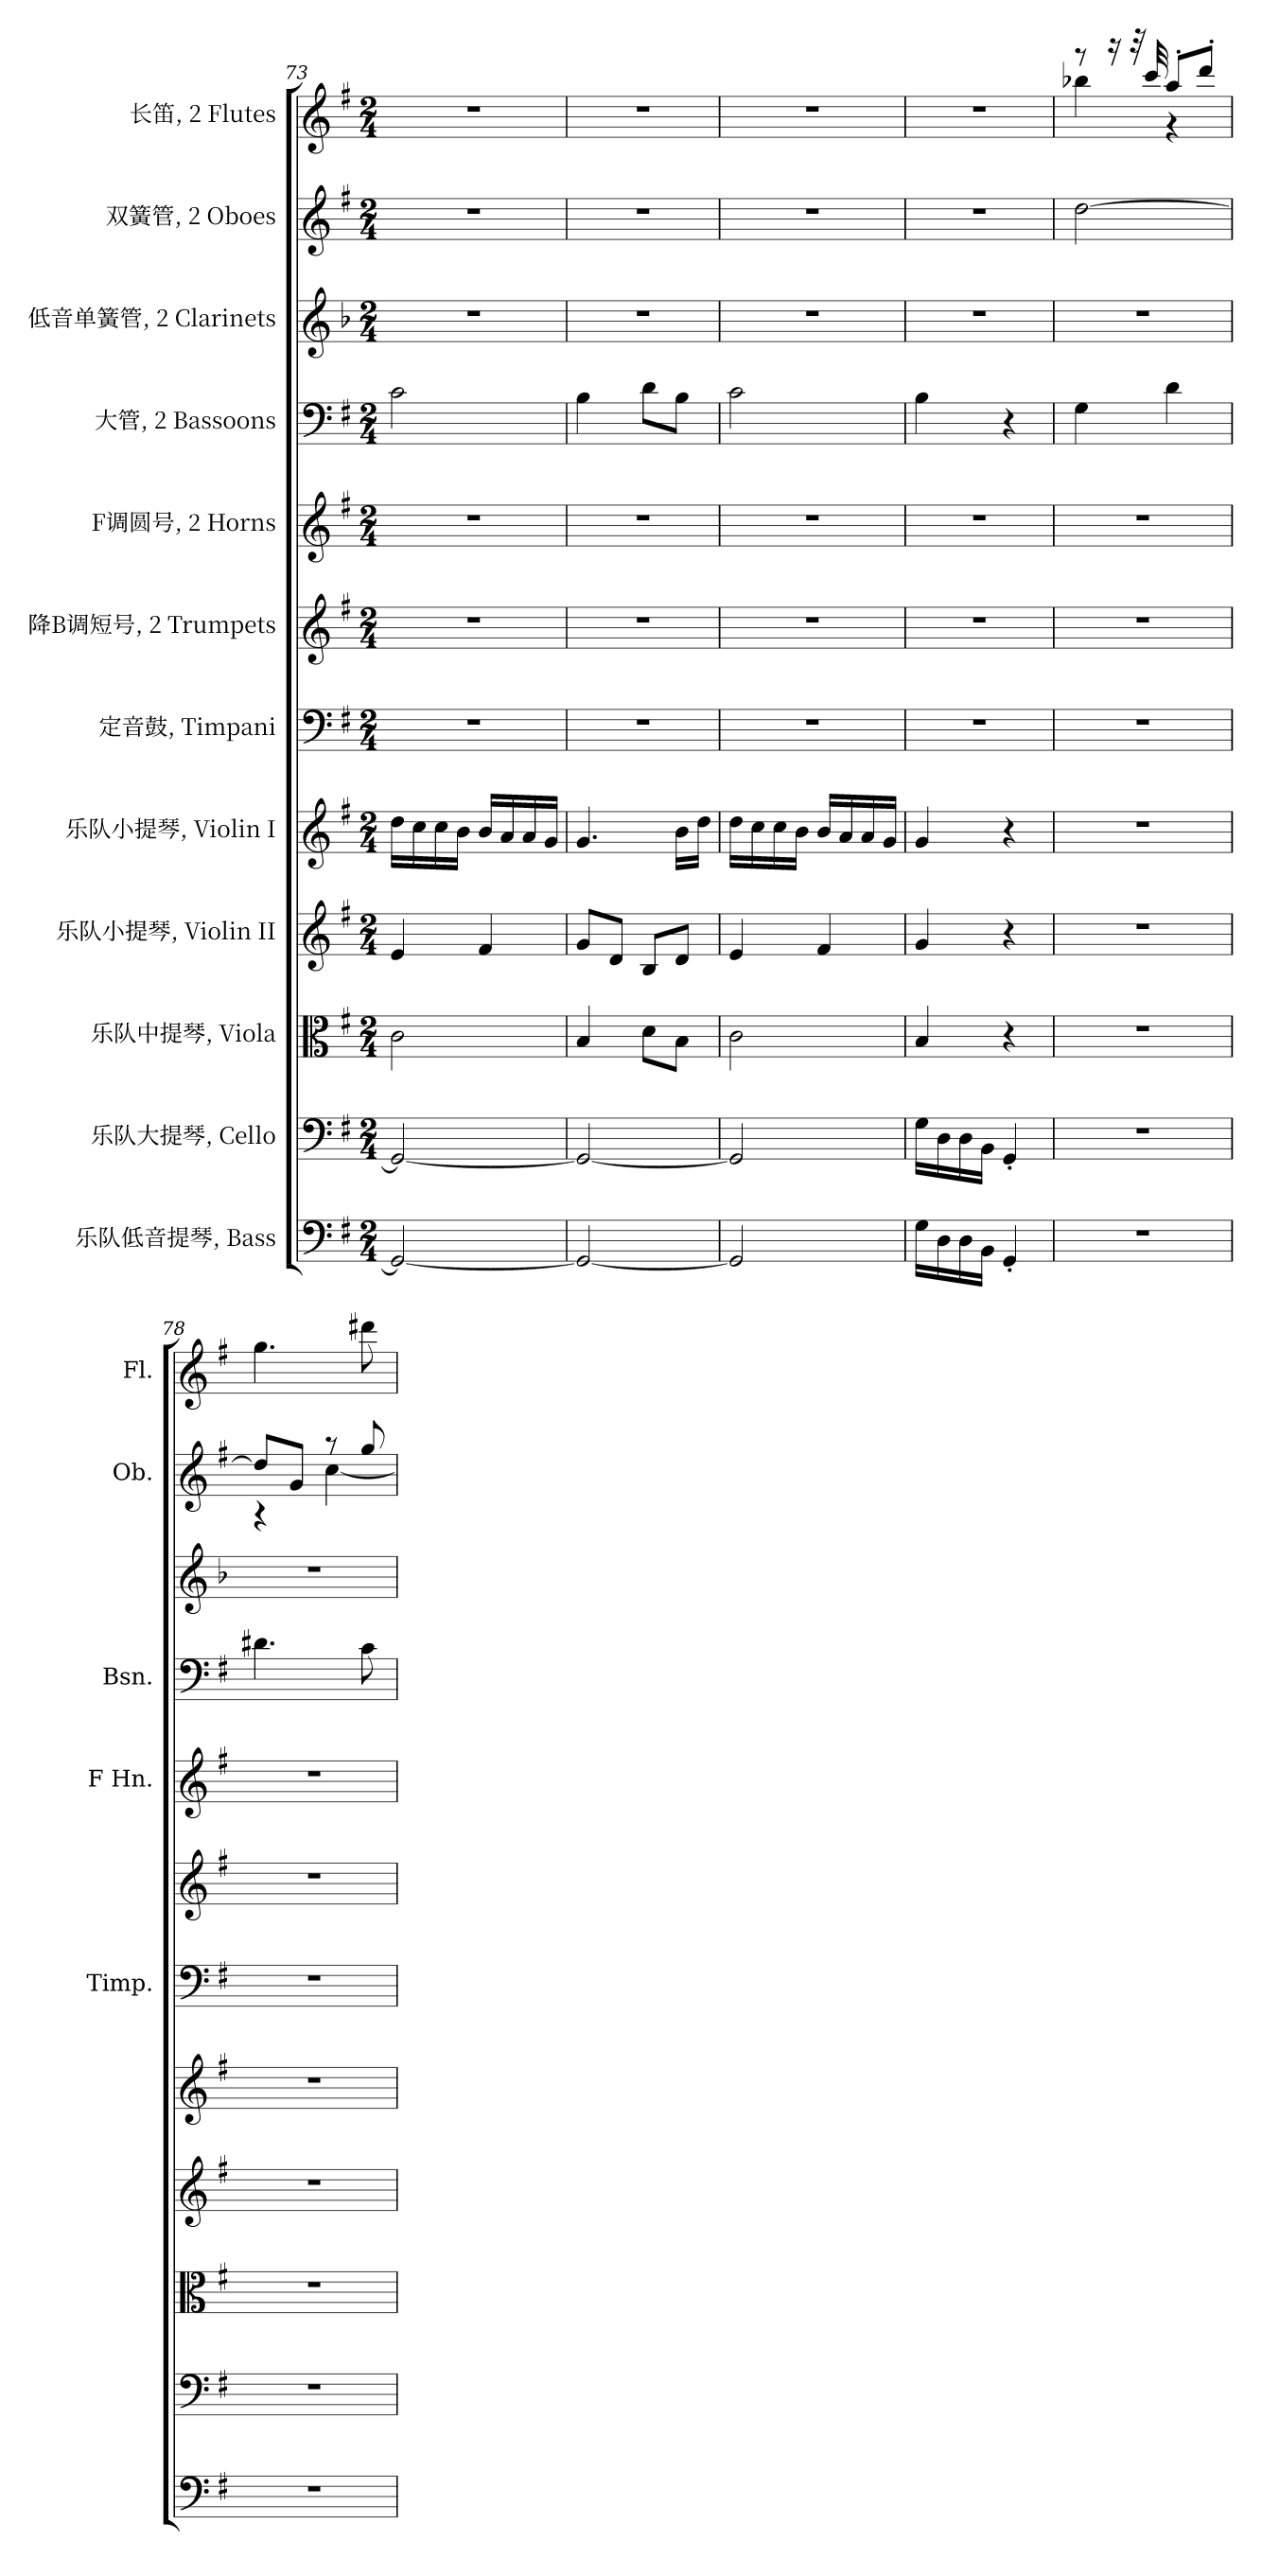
**kern	**kern	**kern	**kern	**kern	**kern	**kern	**kern	**kern	**kern	**kern	**kern
*part12	*part11	*part10	*part9	*part8	*part7	*part6	*part5	*part4	*part3	*part2	*part1
*staff12	*staff11	*staff10	*staff9	*staff8	*staff7	*staff6	*staff5	*staff4	*staff3	*staff2	*staff1
*I"乐队低音提琴, Bass	*I"乐队大提琴, Cello	*I"乐队中提琴, Viola	*I"乐队小提琴, Violin II	*I"乐队小提琴, Violin I	*I"定音鼓, Timpani	*I"降B调短号, 2 Trumpets	*I"F调圆号, 2 Horns	*I"大管, 2 Bassoons	*I"低音单簧管, 2 Clarinets	*I"双簧管, 2 Oboes	*I"长笛, 2 Flutes
*	*	*	*	*	*I'Timp.	*	*I'F Hn.	*I'Bsn.	*	*I'Ob.	*I'Fl.
*clefF4	*clefF4	*clefC3	*clefG2	*clefG2	*clefF4	*clefG2	*clefG2	*clefF4	*clefG2	*clefG2	*clefG2
*ITrd7c12	*	*	*	*	*	*ITrd1c2	*ITrd4c7	*	*ITrd8c14	*	*
*k[f#]	*k[f#]	*k[f#]	*k[f#]	*k[f#]	*k[f#]	*k[b-]	*k[]	*k[f#]	*k[b-]	*k[f#]	*k[f#]
*M2/4	*M2/4	*M2/4	*M2/4	*M2/4	*M2/4	*M2/4	*M2/4	*M2/4	*M2/4	*M2/4	*M2/4
=73	=73	=73	=73	=73	=73	=73	=73	=73	=73	=73	=73
2GGG/_	2GG/_	2c\	4e/	16dd\LL	2r	2r	2r	2c\	2r	2r	2r
.	.	.	.	16cc\	.	.	.	.	.	.	.
.	.	.	.	16cc\	.	.	.	.	.	.	.
.	.	.	.	16b\JJ	.	.	.	.	.	.	.
.	.	.	4f#/	16b/LL	.	.	.	.	.	.	.
.	.	.	.	16a/	.	.	.	.	.	.	.
.	.	.	.	16a/	.	.	.	.	.	.	.
.	.	.	.	16g/JJ	.	.	.	.	.	.	.
=74	=74	=74	=74	=74	=74	=74	=74	=74	=74	=74	=74
2GGG/_	2GG/_	4B/	8g/L	4.g/	2r	2r	2r	4B\	2r	2r	2r
.	.	.	8d/J	.	.	.	.	.	.	.	.
.	.	8d\L	8B/L	.	.	.	.	8d\L	.	.	.
.	.	8B\J	8d/J	16b\LL	.	.	.	8B\J	.	.	.
.	.	.	.	16dd\JJ	.	.	.	.	.	.	.
=75	=75	=75	=75	=75	=75	=75	=75	=75	=75	=75	=75
2GGG/]	2GG/]	2c\	4e/	16dd\LL	2r	2r	2r	2c\	2r	2r	2r
.	.	.	.	16cc\	.	.	.	.	.	.	.
.	.	.	.	16cc\	.	.	.	.	.	.	.
.	.	.	.	16b\JJ	.	.	.	.	.	.	.
.	.	.	4f#/	16b/LL	.	.	.	.	.	.	.
.	.	.	.	16a/	.	.	.	.	.	.	.
.	.	.	.	16a/	.	.	.	.	.	.	.
.	.	.	.	16g/JJ	.	.	.	.	.	.	.
!!LO:PB:g=z
=76	=76	=76	=76	=76	=76	=76	=76	=76	=76	=76	=76
16GG\LL	16G\LL	4B/	4g/	4g/	2r	2r	2r	4B\	2r	2r	2r
16DD\	16D\	.	.	.	.	.	.	.	.	.	.
16DD\	16D\	.	.	.	.	.	.	.	.	.	.
16BBB\JJ	16BB\JJ	.	.	.	.	.	.	.	.	.	.
4GGG'/	4GG'/	4r	4r	4r	.	.	.	4r	.	.	.
=77	=77	=77	=77	=77	=77	=77	=77	=77	=77	=77	=77
*	*	*	*	*	*	*	*	*	*	*	*^
2r	2r	2r	2r	2r	2r	2r	2r	4G\	2r	[2dd\	8r	4bb-X\
.	.	.	.	.	.	.	.	.	.	.	16r	.
.	.	.	.	.	.	.	.	.	.	.	32r	.
.	.	.	.	.	.	.	.	.	.	.	32ccc/	.
.	.	.	.	.	.	.	.	4d\	.	.	8aa'/L	4r
.	.	.	.	.	.	.	.	.	.	.	8ddd'/J	.
*	*	*	*	*	*	*	*	*	*	*	*v	*v
=78	=78	=78	=78	=78	=78	=78	=78	=78	=78	=78	=78
*	*	*	*	*	*	*	*	*	*	*^	*
2r	2r	2r	2r	2r	2r	2r	2r	4.d#X\	2r	8dd/L]	4r	4.gg\
.	.	.	.	.	.	.	.	.	.	8g/J	.	.
.	.	.	.	.	.	.	.	.	.	8r	[4cc\	.
.	.	.	.	.	.	.	.	8c\	.	8gg/	.	8ddd#X\
*	*	*	*	*	*	*	*	*	*	*v	*v	*
=	=	=	=	=	=	=	=	=	=	=	=
*-	*-	*-	*-	*-	*-	*-	*-	*-	*-	*-	*-
